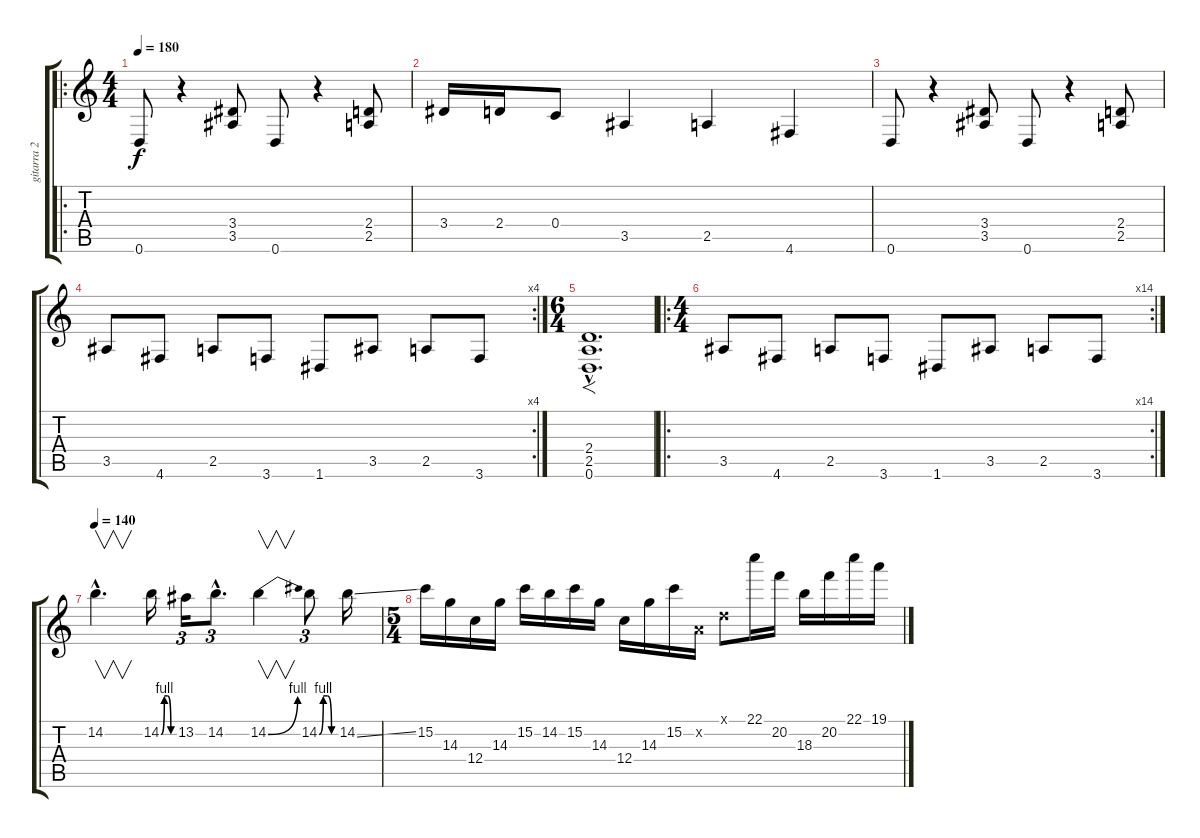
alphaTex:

\track ("gitarra 2" "gitarra 2") {instrument distortionguitar}
\staff {score tabs}
\tuning (D4 A3 F3 C3 G2 D2) {hide}
\ro
\ts (4 4)
\tempo 180
\clef g2
\ks c
0.6.8{dy f} r.4 (3.4 3.5).8 0.6.8 r.4 (2.4 2.5).8 |
3.4.16 2.4.16 0.4.8 3.5.4 2.5.4 4.6.4 |
0.6.8 r.4 (3.4 3.5).8 0.6.8 r.4 (2.4 2.5).8 |
\rc 4
3.5.8 4.6.8 2.5.8 3.6.8 1.6.8 3.5.8 2.5.8 3.6.8 |
\ts (6 4)
(2.4{hac} 2.5{hac} 0.6{hac}).1{f d} |
\ro
\rc 14
\ts (4 4)
3.5.8 4.6.8 2.5.8 3.6.8 1.6.8 3.5.8 2.5.8 3.6.8 |
\tempo 140
14.2{hac}.4{v d} 14.2{be (custom 0 0 15 4 30 4 45 0 60 0)}.16 13.2.16{tu (3 2)} 14.2{hac}.8{d tu (3 2)} 14.2{be (bend 0 0 60 4)}.4{v} 14.2{be (custom 0 0 15 4 30 4 45 0 60 0)}.8{tu (3 2)} 14.2{ss}.16 |
\ts (5 4)
15.2.16 14.3.16 12.4.16 14.3.16 15.2.16 14.2.16 15.2.16 14.3.16 12.4.16 14.3.16 15.2.16 0.2{x}.16 0.1{x}.8 22.1.16 20.2.16 18.3.16 20.2.16 22.1.16 19.1.16
